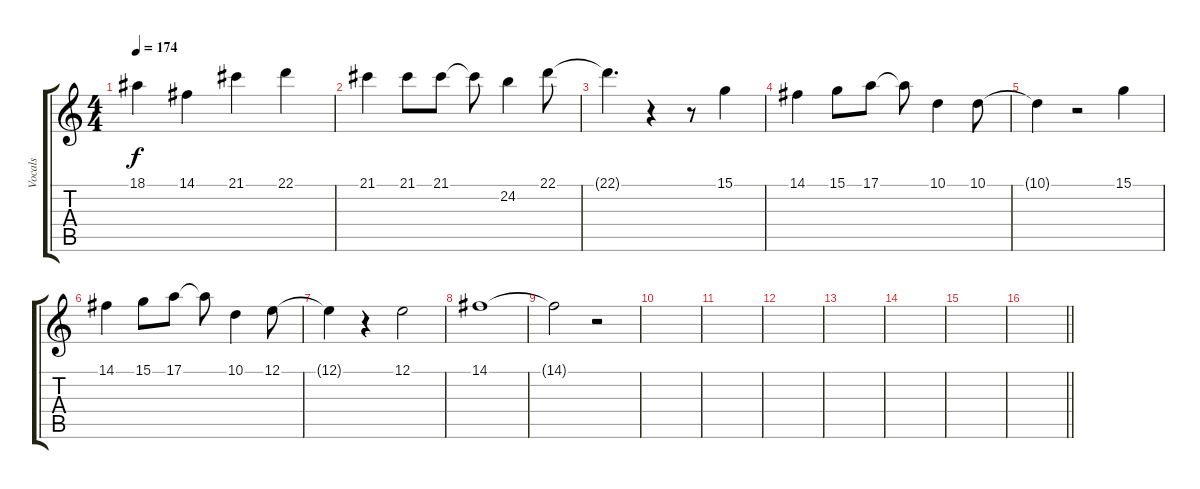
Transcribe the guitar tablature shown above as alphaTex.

\track ("Vocals" "Vocals") {instrument flute}
\staff {score tabs}
\tuning (E4 B3 G3 D3 A2 E2) {hide}
\ts (4 4)
\tempo 174
\clef g2
\ks c
18.1{t}.4{dy f} 14.1.4 21.1.4 22.1.4 |
21.1.4 21.1.8 21.1.8 21.1{t}.8 24.2.4 22.1.8 |
22.1{t}.4{d} r.4 r.8 15.1.4 |
14.1.4 15.1.8 17.1.8 17.1{t}.8 10.1.4 10.1.8 |
10.1{t}.4 r.2 15.1.4 |
14.1.4 15.1.8 17.1.8 17.1{t}.8 10.1.4 12.1.8 |
12.1{t}.4 r.4 12.1.2 |
14.1.1 |
14.1{t}.2 r.2 |
|
|
|
|
|
|
\barLineRight lightlight
